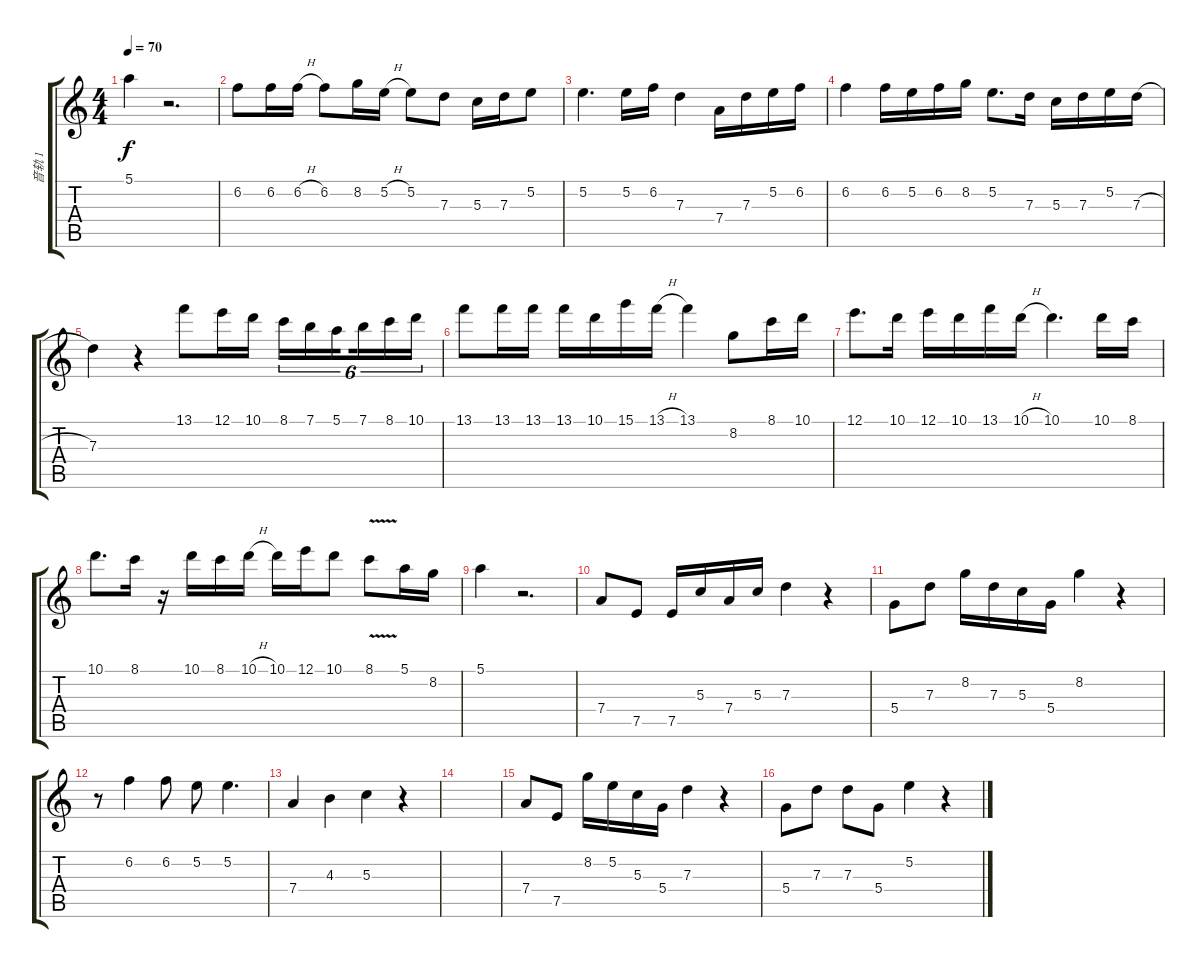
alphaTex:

\track ("音轨 1" "音轨 1") {instrument acousticguitarsteel}
\staff {score tabs}
\tuning (E4 B3 G3 D3 A2 E2) {hide}
\ts (4 4)
\tempo 70
\clef g2
\ks c
5.1.4{dy f} r.2{d} |
6.2.8 6.2.16 6.2{h}.16 6.2.8 8.2.16 5.2{h}.16 5.2.8 7.3.8 5.3.16 7.3.16 5.2.8 |
5.2.4{d} 5.2.16 6.2.16 7.3.4 7.4.16 7.3.16 5.2.16 6.2.16 |
6.2.4 6.2.16 5.2.16 6.2.16 8.2.16 5.2.8{d} 7.3.16 5.3.16 7.3.16 5.2.16 7.3{h}.16 |
7.3.4 r.4 13.1.8 12.1.16 10.1.16 8.1.16{tu (6 4)} 7.1.16{tu (6 4)} 5.1.16{tu (6 4) beam splitsecondary} 7.1.16{tu (6 4)} 8.1.16{tu (6 4)} 10.1.16{tu (6 4)} |
13.1.8 13.1.16 13.1.16 13.1.16 10.1.16 15.1.16 13.1{h}.16 13.1.4 8.2.8 8.1.16 10.1.16 |
12.1.8{d} 10.1.16 12.1.16 10.1.16 13.1.16 10.1{h}.16 10.1.4{d} 10.1.16 8.1.16 |
10.1.8{d} 8.1.16 r.16 10.1.16 8.1.16 10.1{h}.16 10.1.16 12.1.16 10.1.8 8.1{v}.8 5.1.16 8.2.16 |
5.1.4 r.2{d} |
7.4.8 7.5.8 7.5.16 5.3.16 7.4.16 5.3.16 7.3.4 r.4 |
5.4.8 7.3.8 8.2.16 7.3.16 5.3.16 5.4.16 8.2.4 r.4 |
r.8 6.2.4 6.2.8 5.2.8 5.2.4{d} |
7.4.4 4.3.4 5.3.4 r.4 |
|
7.4.8 7.5.8 8.2.16 5.2.16 5.3.16 5.4.16 7.3.4 r.4 |
5.4.8 7.3.8 7.3.8 5.4.8 5.2.4 r.4
